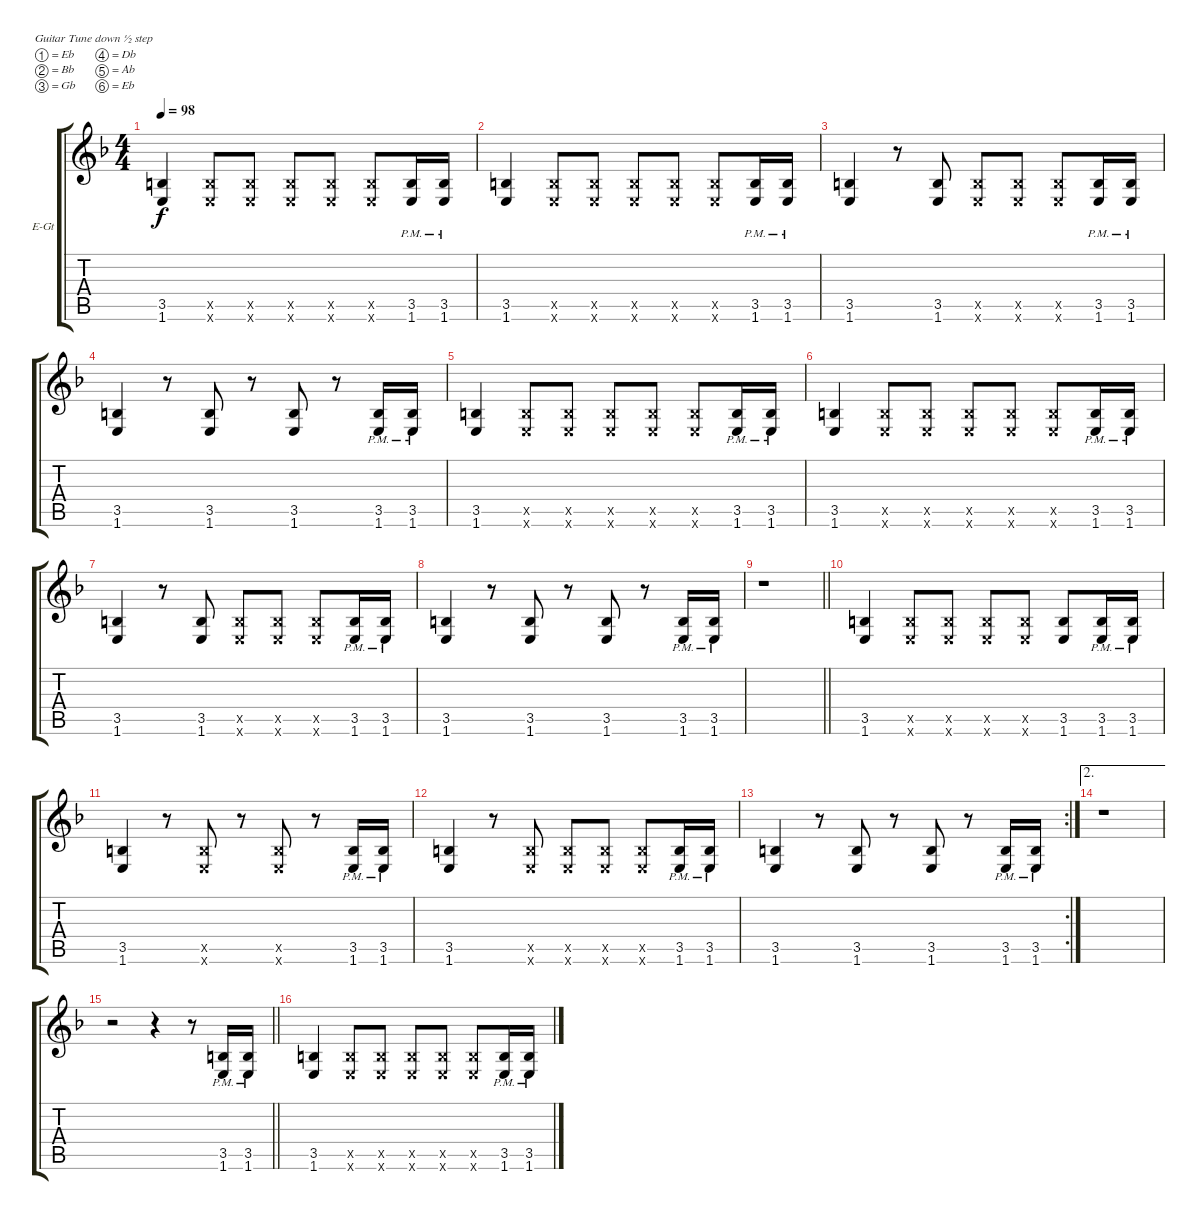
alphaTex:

\bracketExtendMode groupsimilarinstruments
\firstSystemTrackNameOrientation horizontal
\otherSystemsTrackNameOrientation horizontal
\track ("Untitled" "E-Gt") {instrument overdrivenguitar}
\staff {score tabs}
\tuning (Eb4 Bb3 Gb3 Db3 Ab2 Eb2)
\ts (4 4)
\tempo 98
\clef g2
\ks f
(3.5 1.6).4{dy f} (3.5{x} 1.6{x}).8 (3.5{x} 1.6{x}).8 (3.5{x} 1.6{x}).8 (3.5{x} 1.6{x}).8 (3.5{x} 1.6{x}).8 (3.5{pm} 1.6{pm}).16 (3.5{pm} 1.6{pm}).16 |
(3.5 1.6).4 (3.5{x} 1.6{x}).8 (3.5{x} 1.6{x}).8 (3.5{x} 1.6{x}).8 (3.5{x} 1.6{x}).8 (3.5{x} 1.6{x}).8 (3.5{pm} 1.6{pm}).16 (3.5{pm} 1.6{pm}).16 |
(3.5 1.6).4 r.8 (3.5 1.6).8 (3.5{x} 1.6{x}).8 (3.5{x} 1.6{x}).8 (3.5{x} 1.6{x}).8 (3.5{pm} 1.6{pm}).16 (3.5{pm} 1.6{pm}).16 |
(3.5 1.6).4 r.8 (3.5 1.6).8 r.8 (3.5 1.6).8 r.8 (3.5{pm} 1.6{pm}).16 (3.5{pm} 1.6{pm}).16 |
(3.5 1.6).4 (3.5{x} 1.6{x}).8 (3.5{x} 1.6{x}).8 (3.5{x} 1.6{x}).8 (3.5{x} 1.6{x}).8 (3.5{x} 1.6{x}).8 (3.5{pm} 1.6{pm}).16 (3.5{pm} 1.6{pm}).16 |
(3.5 1.6).4 (3.5{x} 1.6{x}).8 (3.5{x} 1.6{x}).8 (3.5{x} 1.6{x}).8 (3.5{x} 1.6{x}).8 (3.5{x} 1.6{x}).8 (3.5{pm} 1.6{pm}).16 (3.5{pm} 1.6{pm}).16 |
(3.5 1.6).4 r.8 (3.5 1.6).8 (3.5{x} 1.6{x}).8 (3.5{x} 1.6{x}).8 (3.5{x} 1.6{x}).8 (3.5{pm} 1.6{pm}).16 (3.5{pm} 1.6{pm}).16 |
(3.5 1.6).4 r.8 (3.5 1.6).8 r.8 (3.5 1.6).8 r.8 (3.5{pm} 1.6{pm}).16 (3.5{pm} 1.6{pm}).16 |
\barLineRight lightlight
r.1 |
\section ("" " ")
(3.5 1.6).4 (3.5{x} 1.6{x}).8 (3.5{x} 1.6{x}).8 (3.5{x} 1.6{x}).8 (3.5{x} 1.6{x}).8 (3.5 1.6).8 (3.5{pm} 1.6{pm}).16 (3.5{pm} 1.6{pm}).16 |
(3.5 1.6).4 r.8 (3.5{x} 1.6{x}).8 r.8 (3.5{x} 1.6{x}).8 r.8 (3.5{pm} 1.6{pm}).16 (3.5{pm} 1.6{pm}).16 |
(3.5 1.6).4 r.8 (3.5{x} 1.6{x}).8 (3.5{x} 1.6{x}).8 (3.5{x} 1.6{x}).8 (3.5{x} 1.6{x}).8 (3.5{pm} 1.6{pm}).16 (3.5{pm} 1.6{pm}).16 |
\rc 2
(3.5 1.6).4 r.8 (3.5 1.6).8 r.8 (3.5 1.6).8 r.8 (3.5{pm} 1.6{pm}).16 (3.5{pm} 1.6{pm}).16 |
\ae 2
r.1 |
\barLineRight lightlight
r.2 r.4 r.8 (3.5{pm} 1.6{pm}).16 (3.5{pm} 1.6{pm}).16 |
(3.5 1.6).4 (3.5{x} 1.6{x}).8 (3.5{x} 1.6{x}).8 (3.5{x} 1.6{x}).8 (3.5{x} 1.6{x}).8 (3.5{x} 1.6{x}).8 (3.5{pm} 1.6{pm}).16 (3.5{pm} 1.6{pm}).16
